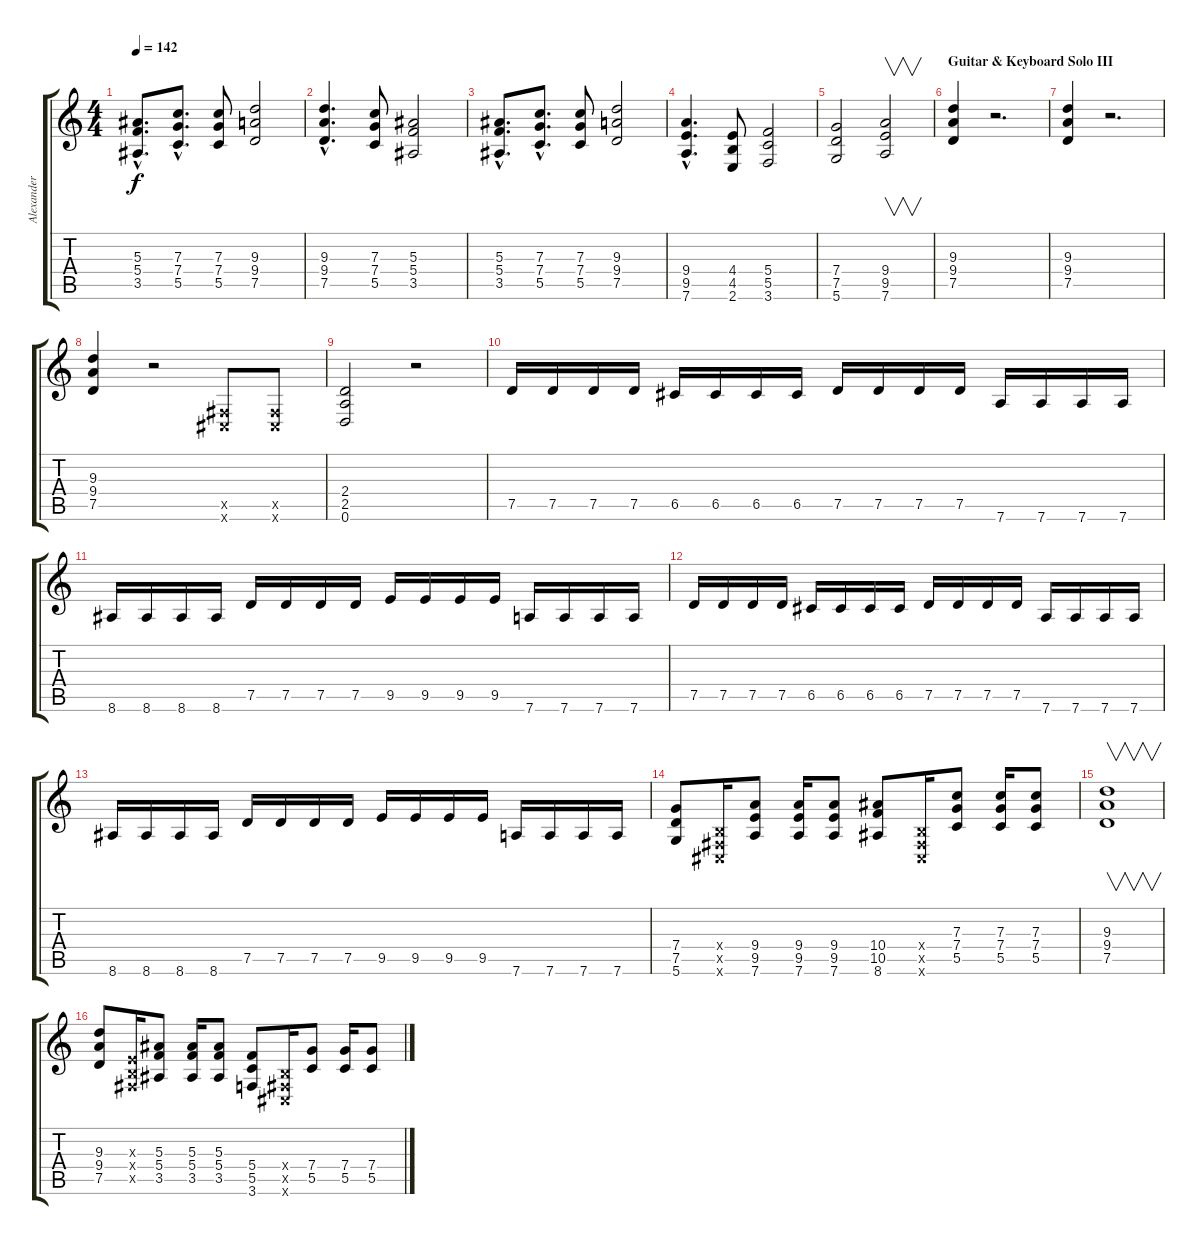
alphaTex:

\track ("Alexander Kuoppala" "Alexander ") {instrument distortionguitar}
\staff {score tabs}
\tuning (D4 A3 F3 C3 G2 D2) {hide}
\ts (4 4)
\tempo 142
\clef g2
\ks c
(5.3{hac} 5.4{hac} 3.5{hac}).8{d dy f} (7.3{hac} 7.4{hac} 5.5{hac}).8{d} (7.3 7.4 5.5).8 (9.3 9.4 7.5).2 |
(9.3{hac} 9.4{hac} 7.5{hac}).4{d} (7.3 7.4 5.5).8 (5.3 5.4 3.5).2 |
(5.3{hac} 5.4{hac} 3.5{hac}).8{d} (7.3{hac} 7.4{hac} 5.5{hac}).8{d} (7.3 7.4 5.5).8 (9.3 9.4 7.5).2 |
(9.4{hac} 9.5{hac} 7.6{hac}).4{d} (4.4 4.5 2.6).8 (5.4 5.5 3.6).2 |
(7.4 7.5 5.6).2 (9.4 9.5 7.6).2{v} |
\section ("" "Guitar & Keyboard Solo III")
(9.3 9.4 7.5).4 r.2{d} |
(9.3 9.4 7.5).4 r.2{d} |
(9.3 9.4 7.5).4 r.2 (-1.5{x} -1.6{x}).8 (-1.5{x} -1.6{x}).8 |
(2.4 2.5 0.6).2 r.2 |
7.5.16 7.5.16 7.5.16 7.5.16 6.5.16 6.5.16 6.5.16 6.5.16 7.5.16 7.5.16 7.5.16 7.5.16 7.6.16 7.6.16 7.6.16 7.6.16 |
8.6.16 8.6.16 8.6.16 8.6.16 7.5.16 7.5.16 7.5.16 7.5.16 9.5.16 9.5.16 9.5.16 9.5.16 7.6.16 7.6.16 7.6.16 7.6.16 |
7.5.16 7.5.16 7.5.16 7.5.16 6.5.16 6.5.16 6.5.16 6.5.16 7.5.16 7.5.16 7.5.16 7.5.16 7.6.16 7.6.16 7.6.16 7.6.16 |
8.6.16 8.6.16 8.6.16 8.6.16 7.5.16 7.5.16 7.5.16 7.5.16 9.5.16 9.5.16 9.5.16 9.5.16 7.6.16 7.6.16 7.6.16 7.6.16 |
(7.4 7.5 5.6).8 (-1.4{x} -1.5{x} -1.6{x}).16 (9.4 9.5 7.6).8 (9.4 9.5 7.6).16 (9.4 9.5 7.6).8 (10.4 10.5 8.6).8 (-1.4{x} -1.5{x} -1.6{x}).16 (7.3 7.4 5.5).8 (7.3 7.4 5.5).16 (7.3 7.4 5.5).8 |
(9.3 9.4 7.5).1{v} |
(9.3 9.4 7.5).8 (-1.3{x} -1.4{x} -1.5{x}).16 (5.3 5.4 3.5).8 (5.3 5.4 3.5).16 (5.3 5.4 3.5).8 (5.4 5.5 3.6).8 (-1.4{x} -1.5{x} -1.6{x}).16 (7.4 5.5).8 (7.4 5.5).16 (7.4 5.5).8
